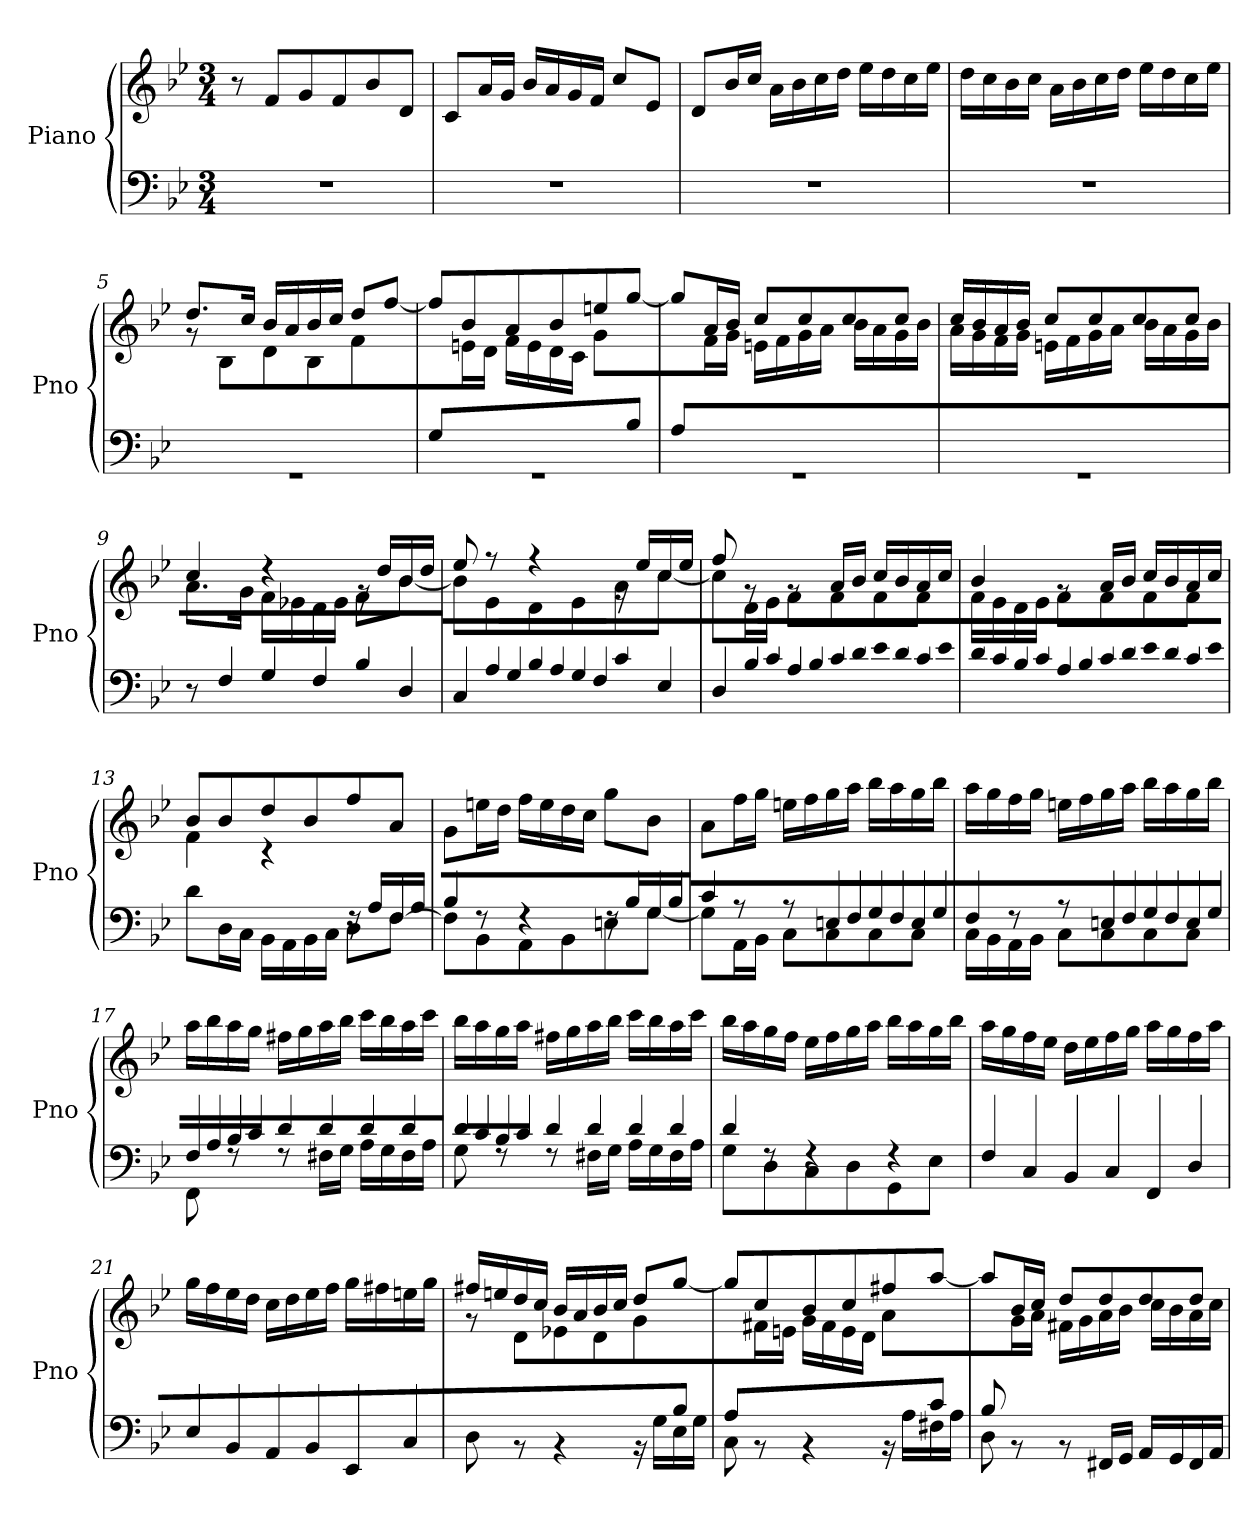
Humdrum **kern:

**kern	**kern
*part1	*part1
*staff2	*staff1
*I"Piano	*
*I'Pno	*
*clefF4	*clefG2
*k[b-e-]	*k[b-e-]
*M3/4	*M3/4
=1	=1
2.rF	8r
.	8f/L
.	8g/
.	8f/
.	8b-/
.	8d/J
=2	=2
2.rF	8c/L
.	16a/L
.	16g/JJ
.	16b-/LL
.	16a/
.	16g/
.	16f/JJ
.	8cc/L
.	8e-/J
=3	=3
2.rF	8d/L
.	16b-/L
.	16cc/JJ
.	16a\LL
.	16b-\
.	16cc\
.	16dd\JJ
.	16ee-\LL
.	16dd\
.	16cc\
.	16ee-\JJ
=4	=4
2.rF	16dd\LL
.	16cc\
.	16b-\
.	16cc\JJ
.	16a\LL
.	16b-\
.	16cc\
.	16dd\JJ
.	16ee-\LL
.	16dd\
.	16cc\
.	16ee-\JJ
!!LO:LB:g=z
=5	=5
*^	*^
2ryy	2.rGG	8.dd/L	8rg
.	.	.	8B-\L
.	.	16cc/Jk	.
.	.	16b-/LL	8d\
.	.	16a/	.
.	.	16b-/	8B-\
.	.	16cc/JJ	.
8ryy	.	8dd/L	8f\
8A/J	.	[8ff/J	8ryy
=6	=6	=6	=6
8G/L	2.rGG	8ff/L]	8ryy
2ryy	.	8b-/	16en\L
.	.	.	16d\JJ
.	.	8a/	16f\LL
.	.	.	16e\
.	.	8b-/	16d\
.	.	.	16c\JJ
.	.	8een/	8g\L
8B-/J	.	[8gg/J	8ryy
=7	=7	=7	=7
8A/L	2.rGG	8gg/L]	8ryy
2ryy	.	16a/L	16f\L
.	.	16b-/JJ	16g\JJ
.	.	8cc/L	16en\LL
.	.	.	16f\
.	.	8cc/	16g\
.	.	.	16a\JJ
.	.	8cc/	16b-\LL
.	.	.	16a\
8ryy	.	8cc/J	16g\
.	.	.	16b-\JJ
*v	*v	*	*
=8	=8	=8
2.rGG	16cc/LL	16a\LL
.	16b-/	16g\
.	16a/	16f\
.	16b-/JJ	16g\JJ
.	8cc/L	16en\LL
.	.	16f\
.	8cc/	16g\
.	.	16a\JJ
.	8cc/	16b-\LL
.	.	16a\
.	8cc/J	16g\
.	.	16b-\JJ
!!LO:LB:g=z	!!
=9	=9	=9
8r	4cc/	8.a\L
8F\L	.	.
.	.	16g\Jk
8G\	4r	16f\LL
.	.	16e-X\
8F\	.	16d\
.	.	16e-\JJ
8B-\	16rg	8f\L
.	16dd/LL	.
8D\J	16b-/	[8b-\J
.	16dd/JJ	.
=10	=10	=10
8C\L	8ee-/	8b-\L]
16A\L	8r	8e-\
16G\JJ	.	.
16B-\LL	4r	8d\
16A\	.	.
16G\	.	8e-\
16F\JJ	.	.
8c\L	16rg	8a\
.	16ee-/LL	.
8E-\J	16cc/	[8cc\J
.	16ee-/JJ	.
=11	=11	=11
8D\L	8ff/	8cc\L]
16B-\L	8rg	16d\L
16c\JJ	.	16e-\JJ
16A\LL	8rg	8f\L
16B-\	.	.
16c\	16a/LL	8f\
16d\JJ	16b-/JJ	.
16e-\LL	16cc/LL	8f\
16d\	16b-/	.
16c\	16a/	8f\J
16e-\JJ	16cc/JJ	.
=12	=12	=12
16d\LL	4b-/	16f\LL
16c\	.	16e-\
16B-\	.	16d\
16c\JJ	.	16e-\JJ
16A\LL	8rg	8f\L
16B-\	.	.
16c\	16a/LL	8f\
16d\JJ	16b-/JJ	.
16e-\LL	16cc/LL	8f\
16d\	16b-/	.
16c\	16a/	8f\J
16e-\JJ	16cc/JJ	.
!!LO:LB:g=z
=13	=13	=13
*^	*	*^
*	*^	*	*	*
2ryy	8d\L	2ryy	8b-/L	4f\	2ryy
.	16D\L	.	8b-/	.	.
.	16C\JJ	.	.	.	.
.	16BB-\LL	.	8dd/	4r	.
.	16AA\	.	.	.	.
.	16BB-\	.	8b-/	.	.
.	16C\JJ	.	.	.	.
4ryy	16rF	8D\L	8ff/	4ryy	4ryy
.	16A/LL	.	.	.	.
.	16F/	[8F\J	8a/J	.	.
.	16A/JJ	.	.	.	.
*	*v	*v	*	*	*
*	*	*v	*v	*v
=14	=14	=14
8B-/	8F\L]	8g\L
8rF	8BB-\	16een\L
.	.	16dd\JJ
4rF	8AA\	16ff\LL
.	.	16ee\
.	8BB-\	16dd\
.	.	16cc\JJ
16rF	8En\	8gg\L
16B-/LL	.	.
16G/	[8G\J	8b-\J
16B-/JJ	.	.
=15	=15	=15
8c/	8G\L]	8a\L
8r	16AA\L	16ff\L
.	16BB-\JJ	16gg\JJ
8r	8C\L	16een\LL
.	.	16ff\
16En/LL	8C\	16gg\
16F/JJ	.	16aa\JJ
16G/LL	8C\	16bb-\LL
16F/	.	16aa\
16E/	8C\J	16gg\
16G/JJ	.	16bb-\JJ
=16	=16	=16
8F/	16C\LL	16aa\LL
.	16BB-\	16gg\
8r	16AA\	16ff\
.	16BB-\JJ	16gg\JJ
8r	8C\L	16een\LL
.	.	16ff\
16En/LL	8C\	16gg\
16F/JJ	.	16aa\JJ
16G/LL	8C\	16bb-\LL
16F/	.	16aa\
16E/	8C\J	16gg\
16G/JJ	.	16bb-\JJ
!!LO:LB:g=z
=17	=17	=17
16F/LL	8FF\	16aa\LL
16A/	.	16bb-\
16B-/	8rF	16aa\
16c/JJ	.	16gg\JJ
8d/L	8rF	16ff#X\LL
.	.	16gg\
8d/	16F#X\LL	16aa\
.	16G\JJ	16bb-\JJ
8d/	16A\LL	16ccc\LL
.	16G\	16bb-\
8d/J	16F#\	16aa\
.	16A\JJ	16ccc\JJ
=18	=18	=18
16d/LL	8G\	16bb-\LL
16c/	.	16aa\
16B-/	8rF	16gg\
16c/JJ	.	16aa\JJ
8d/L	8rF	16ff#X\LL
.	.	16gg\
8d/	16F#X\LL	16aa\
.	16G\JJ	16bb-\JJ
8d/	16A\LL	16ccc\LL
.	16G\	16bb-\
8d/J	16F#\	16aa\
.	16A\JJ	16ccc\JJ
=19	=19	=19
8d/	8G\L	16bb-\LL
.	.	16aa\
8rF	8D\	16gg\
.	.	16ff\JJ
4rF	8C\	16ee-\LL
.	.	16ff\
.	8D\	16gg\
.	.	16aa\JJ
4rF	8GG\	16bb-\LL
.	.	16aa\
.	8E-\J	16gg\
.	.	16bb-\JJ
*v	*v	*
!!LO:PB:g=z
=20	=20
8F/L	16aa\LL
.	16gg\
8C/	16ff\
.	16ee-\JJ
8BB-/	16dd\LL
.	16ee-\
8C/	16ff\
.	16gg\JJ
8FF/	16aa\LL
.	16gg\
8D/J	16ff\
.	16aa\JJ
!!LO:LB:g=z
=21	=21
8E-/L	16gg\LL
.	16ff\
8BB-/	16ee-\
.	16dd\JJ
8AA/	16cc\LL
.	16dd\
8BB-/	16ee-\
.	16ff\JJ
8EE-/	16gg\LL
.	16ff#X\
8C/J	16een\
.	16gg\JJ
=22	=22
*^	*^
2ryy	8D\	16ff#X/LL	8rg
.	.	16een/	.
.	8rBB	16dd/	8d\L
.	.	16cc/JJ	.
.	4rBB	16b-/LL	8e-X\
.	.	16a/	.
.	.	16b-/	8d\
.	.	16cc/JJ	.
8ryy	16rBB	8dd/L	8g\
.	16G\LL	.	.
8B-/J	16E-\	[8gg/J	8ryy
.	16G\JJ	.	.
=23	=23	=23	=23
8A/L	8C\	8gg/L]	8ryy
2ryy	8rBB	8cc/	16f#X\L
.	.	.	16en\JJ
.	4rBB	8b-/	16g\LL
.	.	.	16f#\
.	.	8cc/	16e\
.	.	.	16d\JJ
.	16rBB	8ff#X/	8a\L
.	16A\LL	.	.
8c/J	16F#X\	[8aa/J	8ryy
.	16A\JJ	.	.
!!LO:LB:g=z	!!
=24	=24	=24	=24
8B-/L	8D\	8aa/L]	8ryy
2ryy	8rBB	16b-/L	16g\L
.	.	16cc/JJ	16a\JJ
.	8rBB	8dd/L	16f#X\LL
.	.	.	16g\
.	16FF#X/LL	8dd/	16a\
.	16GG/JJ	.	16b-\JJ
.	16AA/LL	8dd/	16cc\LL
.	16GG/	.	16b-\
8ryy	16FF#/	8dd/J	16a\
.	16AA/JJ	.	16cc\JJ
*v	*v	*	*
*	*v	*v
=	=
*-	*-
